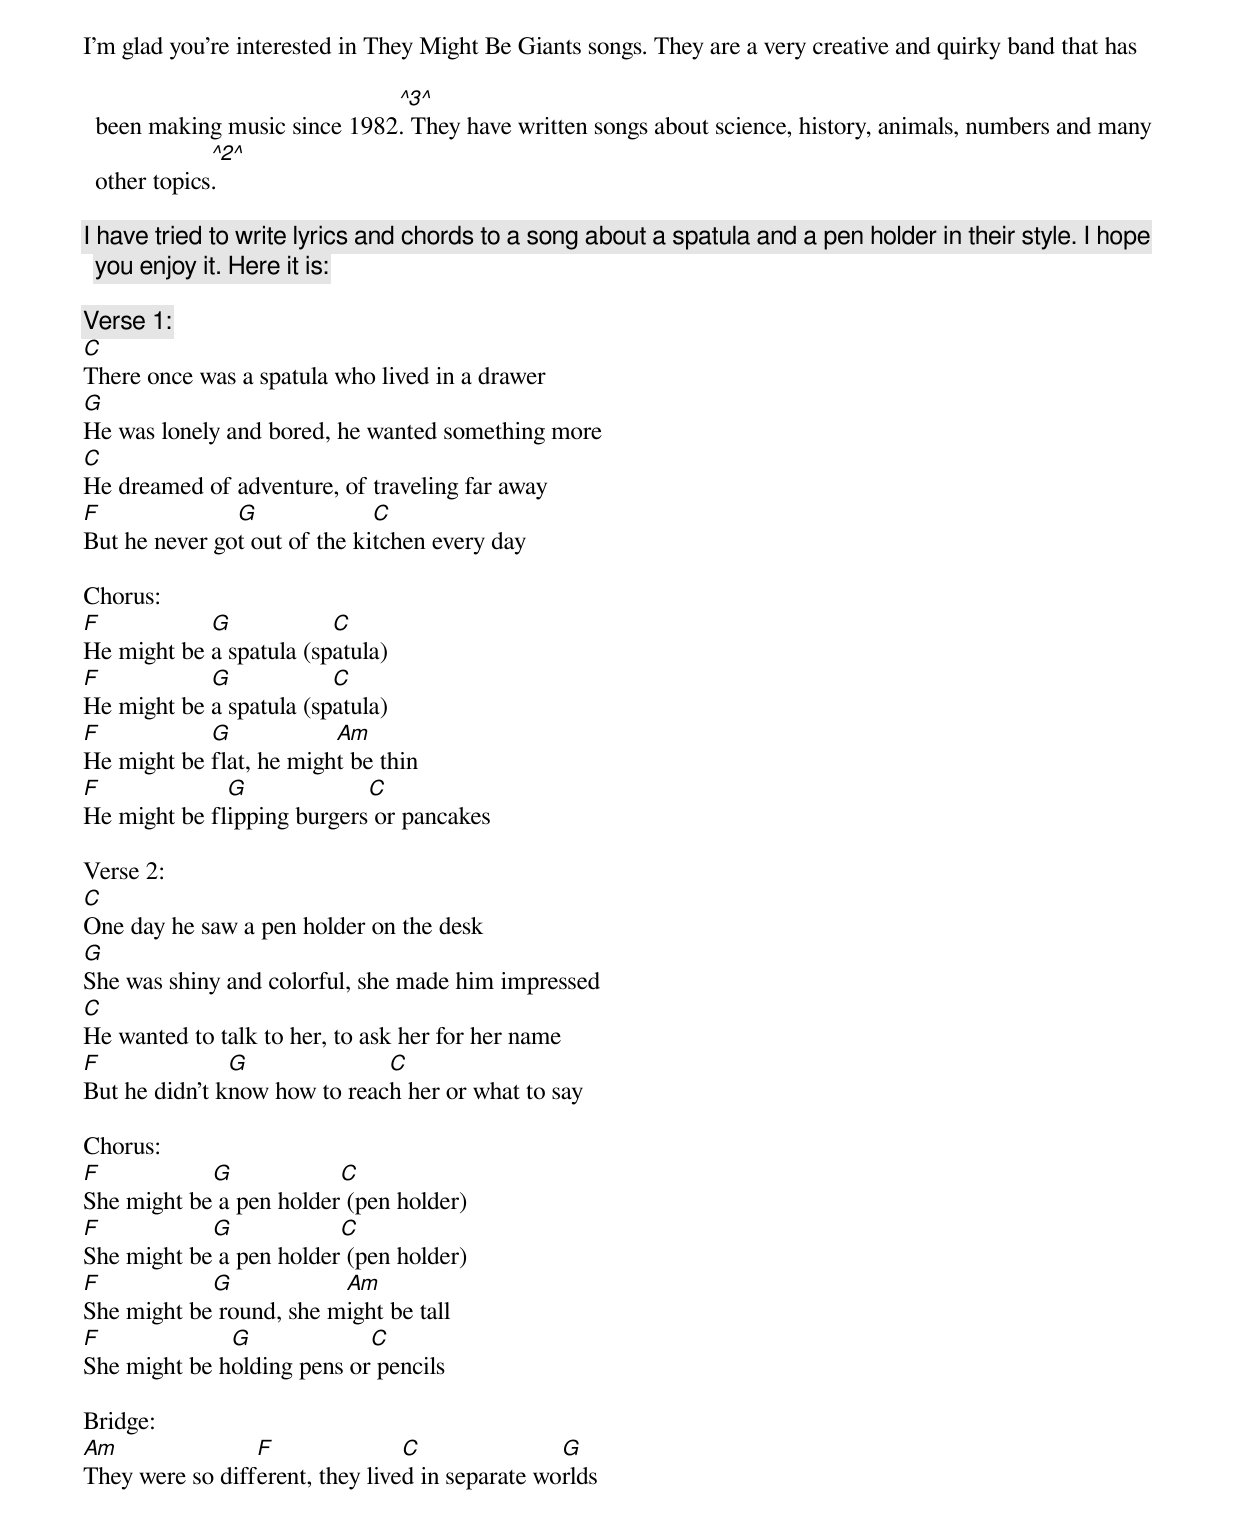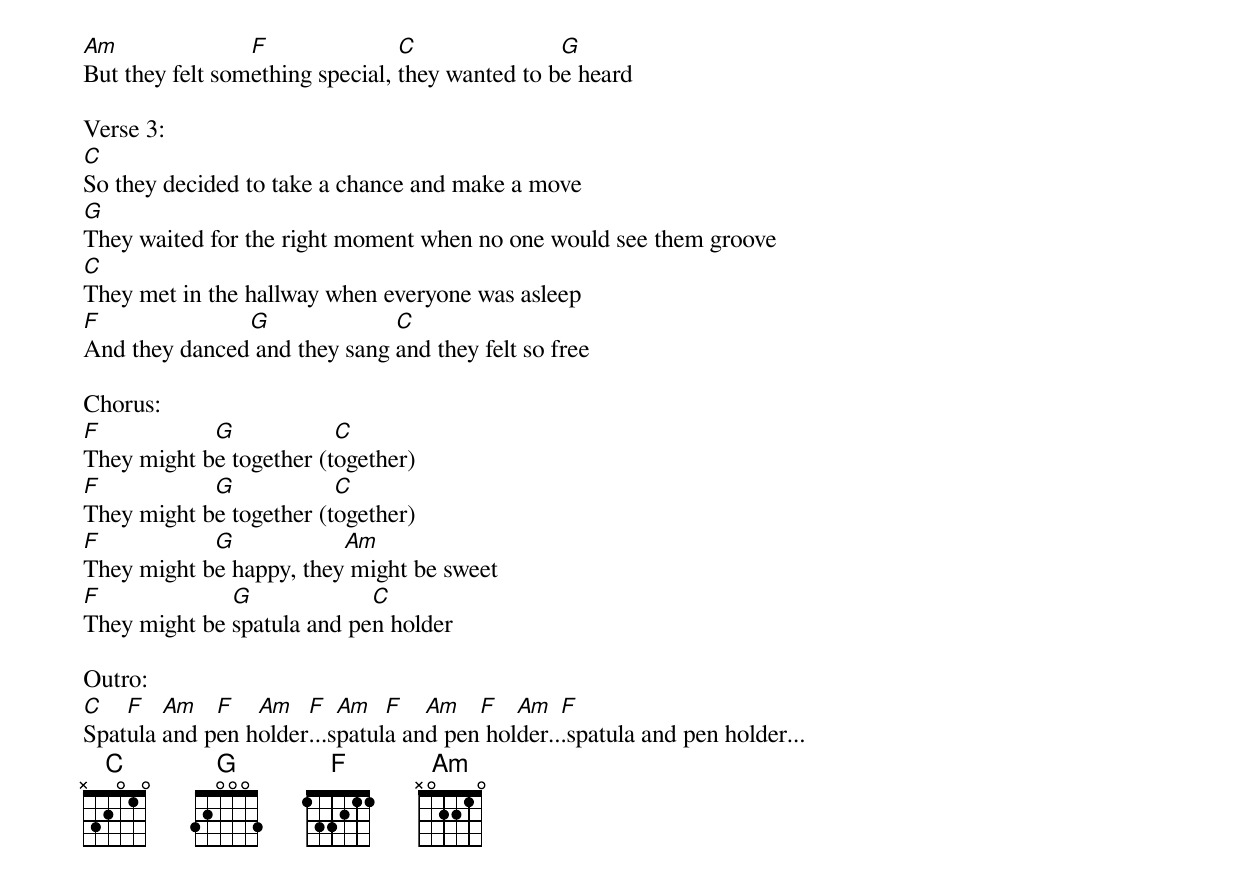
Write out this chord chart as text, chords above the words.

I'm glad you're interested in They Might Be Giants songs. They are a very creative and quirky band that has been making music since 1982[^3^]. They have written songs about science, history, animals, numbers and many other topics[^2^].

I have tried to write lyrics and chords to a song about a spatula and a pen holder in their style. I hope you enjoy it. Here it is:

Verse 1:
C
There once was a spatula who lived in a drawer
G
He was lonely and bored, he wanted something more
C
He dreamed of adventure, of traveling far away
F              G              C
But he never got out of the kitchen every day

Chorus:
F           G            C
He might be a spatula (spatula)
F           G            C
He might be a spatula (spatula)
F           G            Am
He might be flat, he might be thin
F             G             C
He might be flipping burgers or pancakes

Verse 2:
C
One day he saw a pen holder on the desk
G
She was shiny and colorful, she made him impressed
C
He wanted to talk to her, to ask her for her name
F              G              C
But he didn't know how to reach her or what to say

Chorus:
F           G            C
She might be a pen holder (pen holder)
F           G            C
She might be a pen holder (pen holder)
F           G            Am
She might be round, she might be tall
F             G             C
She might be holding pens or pencils

Bridge:
Am               F               C               G
They were so different, they lived in separate worlds
Am               F               C               G
But they felt something special, they wanted to be heard

Verse 3:
C
So they decided to take a chance and make a move
G
They waited for the right moment when no one would see them groove
C
They met in the hallway when everyone was asleep
F              G              C
And they danced and they sang and they felt so free

Chorus:
F           G            C
They might be together (together)
F           G            C
They might be together (together)
F           G            Am
They might be happy, they might be sweet
F             G             C
They might be spatula and pen holder

Outro:
C   F   Am   F   Am   F   Am   F   Am   F   Am   F
Spatula and pen holder...spatula and pen holder...spatula and pen holder...
